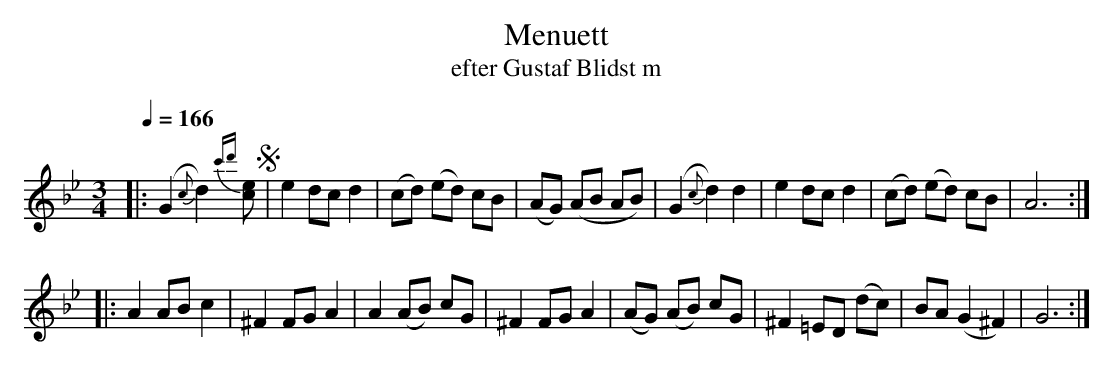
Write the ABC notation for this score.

X:1
T:Menuett
T:efter Gustaf Blidst m
M:3/4
K:Gm
L:1/8
Q:1/4 = 166
|:(G2 {c}d2) {c'd'}[ec] S| e2 dc d2|) (cd) (ed) cB |(AG) (AB AB)| (G2 {c}d2) d2 | e2 dc d2| (cd) (ed) cB | A6 :|
|: A2 AB c2| ^F2 FG A2| A2 (AB) cG | ^F2 FG A2| (AG) (AB) cG | ^F2 =ED (dc) | BA (G2 ^F2) | G6 :|
